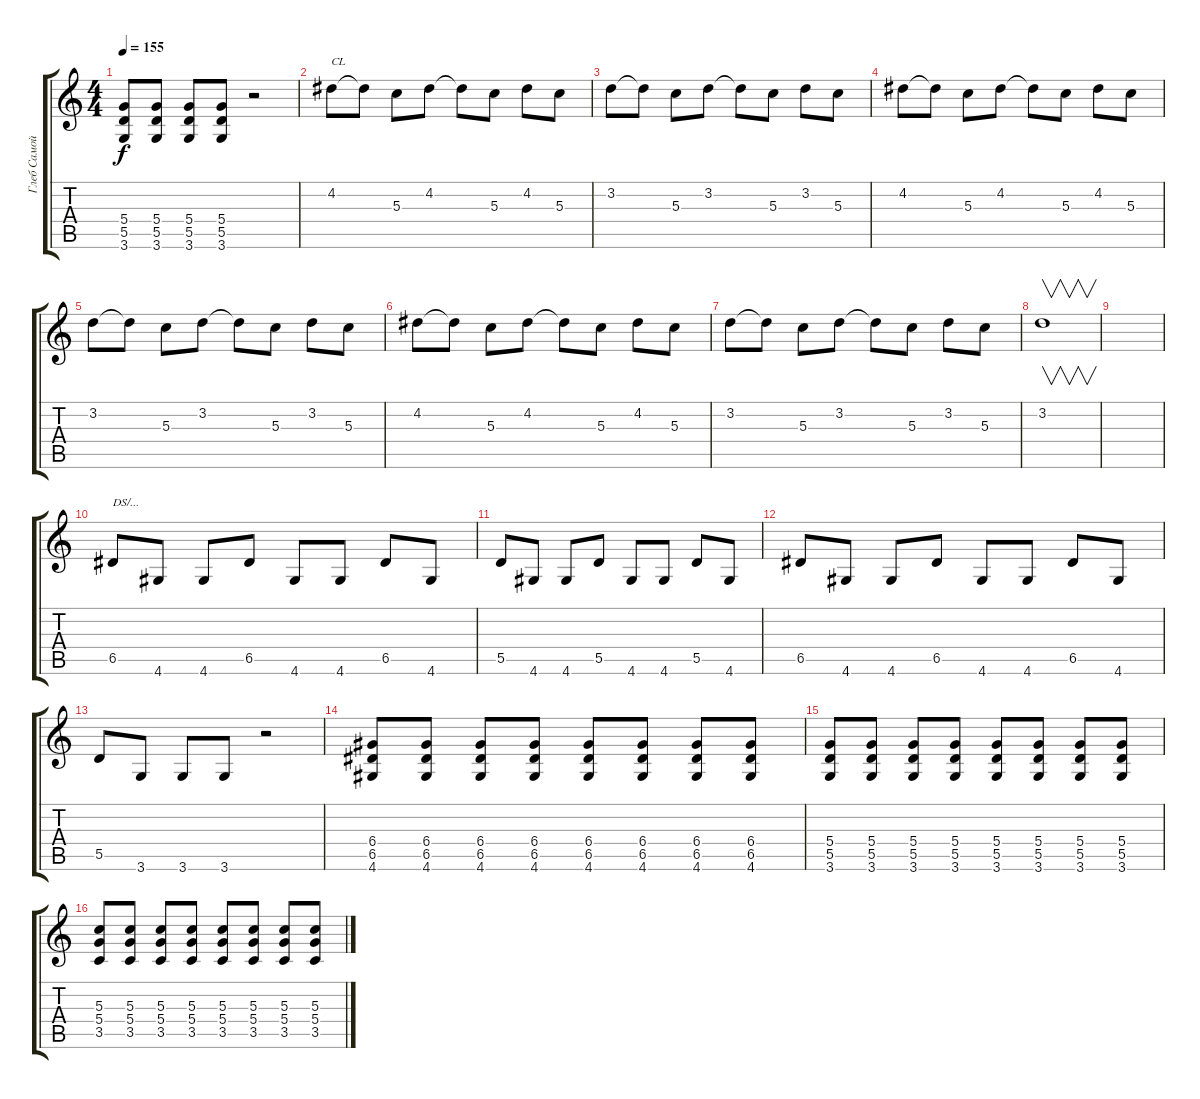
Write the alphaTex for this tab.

\track ("Глеб Самойлов (Gibson SG)" "Глеб Самой") {instrument distortionguitar}
\staff {score tabs}
\tuning (E4 B3 G3 D3 A2 E2) {hide}
\ts (4 4)
\tempo 155
\clef g2
\ks c
(5.4 5.5 3.6).8{dy f} (5.4 5.5 3.6).8 (5.4 5.5 3.6).8 (5.4 5.5 3.6).8 r.2 |
4.2.8{txt "CL" instrument electricguitarclean} 4.2{t}.8 5.3.8 4.2.8 4.2{t}.8 5.3.8 4.2.8 5.3.8 |
3.2.8 3.2{t}.8 5.3.8 3.2.8 3.2{t}.8 5.3.8 3.2.8 5.3.8 |
4.2.8 4.2{t}.8 5.3.8 4.2.8 4.2{t}.8 5.3.8 4.2.8 5.3.8 |
3.2.8 3.2{t}.8 5.3.8 3.2.8 3.2{t}.8 5.3.8 3.2.8 5.3.8 |
4.2.8 4.2{t}.8 5.3.8 4.2.8 4.2{t}.8 5.3.8 4.2.8 5.3.8 |
3.2.8 3.2{t}.8 5.3.8 3.2.8 3.2{t}.8 5.3.8 3.2.8 5.3.8 |
3.2.1{v} |
|
6.5.8{txt "DS/..." instrument distortionguitar} 4.6.8 4.6.8 6.5.8 4.6.8 4.6.8 6.5.8 4.6.8 |
5.5.8 4.6.8 4.6.8 5.5.8 4.6.8 4.6.8 5.5.8 4.6.8 |
6.5.8 4.6.8 4.6.8 6.5.8 4.6.8 4.6.8 6.5.8 4.6.8 |
5.5.8 3.6.8 3.6.8 3.6.8 r.2 |
(6.4 6.5 4.6).8 (6.4 6.5 4.6).8 (6.4 6.5 4.6).8 (6.4 6.5 4.6).8 (6.4 6.5 4.6).8 (6.4 6.5 4.6).8 (6.4 6.5 4.6).8 (6.4 6.5 4.6).8 |
(5.4 5.5 3.6).8 (5.4 5.5 3.6).8 (5.4 5.5 3.6).8 (5.4 5.5 3.6).8 (5.4 5.5 3.6).8 (5.4 5.5 3.6).8 (5.4 5.5 3.6).8 (5.4 5.5 3.6).8 |
(5.3 5.4 3.5).8 (5.3 5.4 3.5).8 (5.3 5.4 3.5).8 (5.3 5.4 3.5).8 (5.3 5.4 3.5).8 (5.3 5.4 3.5).8 (5.3 5.4 3.5).8 (5.3 5.4 3.5).8
